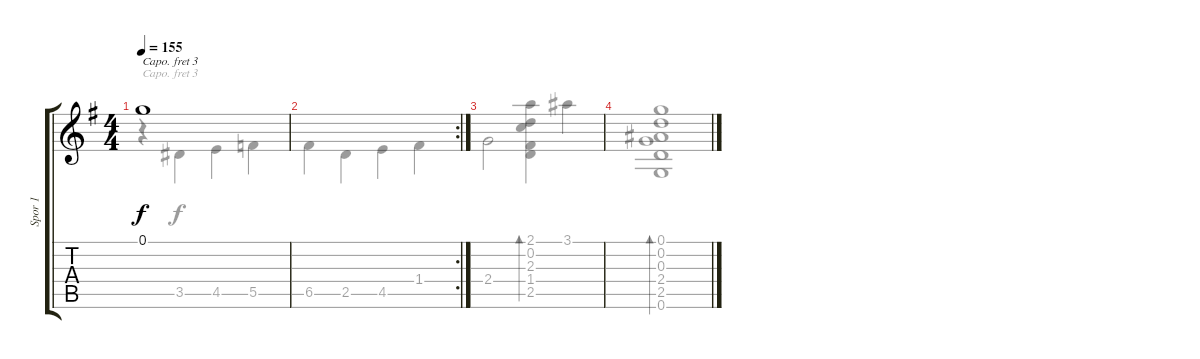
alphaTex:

\track ("Spor 1" "Spor 1") {instrument acousticguitarsteel}
\staff {score tabs}
\capo 3
\tuning (E4 B3 G3 D3 A2 E2) {hide}
\voice
\ts (4 4)
\tempo 155
\clef g2
\ks eminor
0.1.1{dy f} |
\rc 2
|
|
\voice
\clef g2
\ottava regular
\simile none
\ks eminor
r.4{dy f} 3.5.4 4.5.4 5.5.4 |
6.5.4 2.5.4 4.5.4 1.4.4 |
2.4.2 (2.1 0.2 2.3 1.4 2.5).4{bd 120} 3.1.4 |
(0.1 0.2 0.3 2.4 2.5 0.6).1{bd 120}
